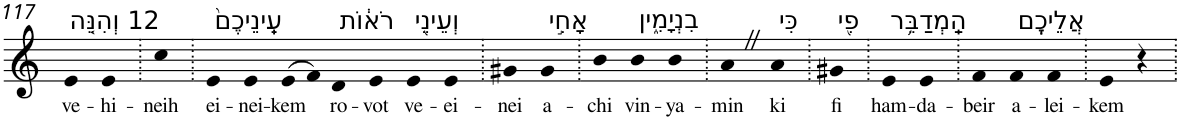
**kern	**text
*part1	*part1
*staff1	*staff1
*I"Piano	*
*I'Pno	*
!!LO:PB:g=z
*clefG2	*
*k[]	*
=117	=117
!LO:TX:a:t=12 וְהִנֵּ֤ה	!
!	!LO:LY:b
4e	ve-
!	!LO:LY:b
4e	-hi-
=118.	=118.
!	!LO:LY:b
4cc	-neih
=119.	=119.
!LO:TX:a:t=עֵֽינֵיכֶם֙	!
!	!LO:LY:b
4e	ei-
!	!LO:LY:b
4e	-nei-
!	!LO:LY:b
(>8e	-kem
8f)	.
!LO:TX:a:t=רֹא֔וֹת	!
!	!LO:LY:b
4d	ro-
!	!LO:LY:b
4e	-vot
!LO:TX:a:t=וְעֵינֵ֖י	!
!	!LO:LY:b
4e	ve-
!	!LO:LY:b
4e	-ei-
=120.	=120.
!	!LO:LY:b
4g#X	-nei
!LO:TX:a:t=אָחִ֣י	!
!	!LO:LY:b
4g#	a-
=121.	=121.
!	!LO:LY:b
4b	-chi
!LO:TX:a:t=בִנְיָמִ֑ין	!
!	!LO:LY:b
4b	vin-
!	!LO:LY:b
4b	-ya-
=122.	=122.
!	!LO:LY:b
4aZ	-min
!LO:TX:a:t=כִּי	!
!	!LO:LY:b
4a	ki
=123.	=123.
!LO:TX:a:t=פִ֖י	!
!	!LO:LY:b
4g#X	fi
=124.	=124.
!LO:TX:a:t=הַֽמְדַבֵּ֥ר	!
!	!LO:LY:b
4e	ham-
!	!LO:LY:b
4e	-da-
=125.	=125.
!	!LO:LY:b
4f	-beir
!LO:TX:a:t=אֲלֵיכֶֽם	!
!	!LO:LY:b
4f	a-
!	!LO:LY:b
4f	-lei-
=126.	=126.
!	!LO:LY:b
4e	-kem
4r	.
=.	=.
*-	*-
